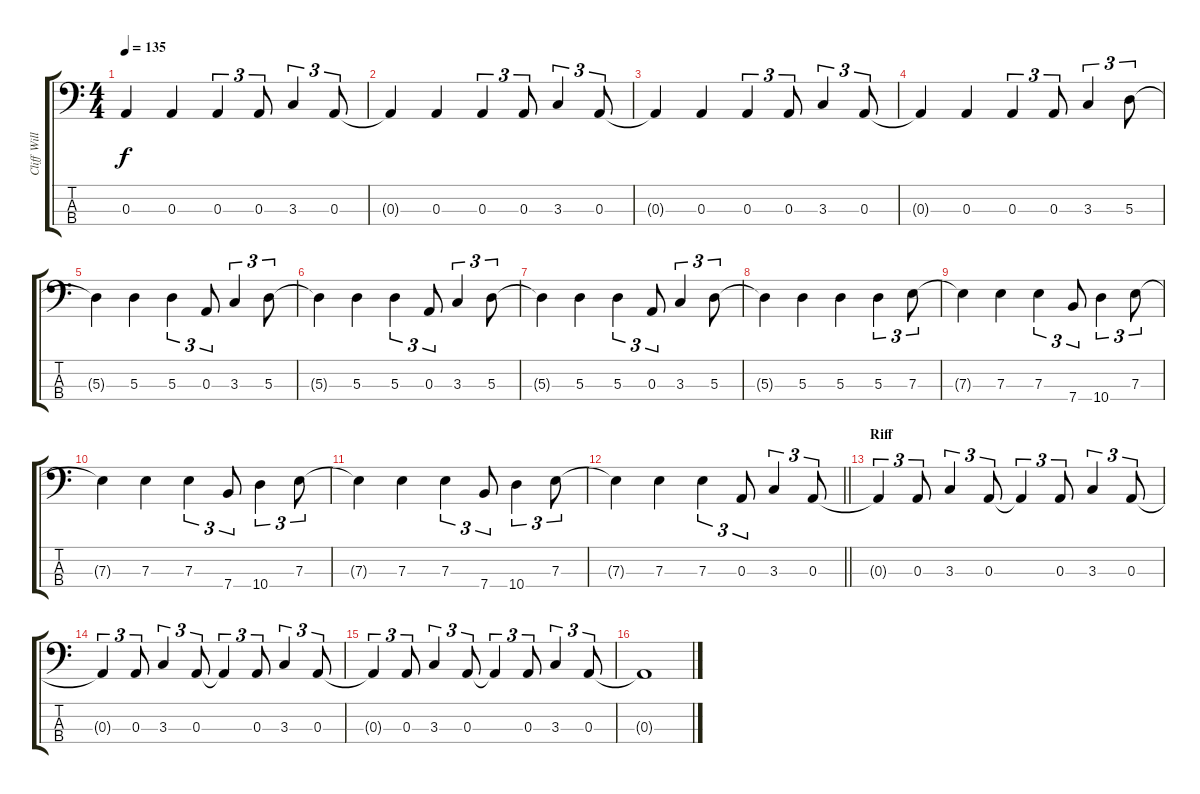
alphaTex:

\track ("Cliff Williams" "Cliff Will") {instrument electricbassfinger}
\staff {score tabs}
\tuning (G2 D2 A1 E1) {hide}
\ts (4 4)
\tempo 135
\clef f4
\ks c
0.3{t}.4{dy f} 0.3.4 0.3.4{tu (3 2)} 0.3.8{tu (3 2)} 3.3.4{tu (3 2)} 0.3.8{tu (3 2)} |
0.3{t}.4 0.3.4 0.3.4{tu (3 2)} 0.3.8{tu (3 2)} 3.3.4{tu (3 2)} 0.3.8{tu (3 2)} |
0.3{t}.4 0.3.4 0.3.4{tu (3 2)} 0.3.8{tu (3 2)} 3.3.4{tu (3 2)} 0.3.8{tu (3 2)} |
0.3{t}.4 0.3.4 0.3.4{tu (3 2)} 0.3.8{tu (3 2)} 3.3.4{tu (3 2)} 5.3.8{tu (3 2)} |
5.3{t}.4 5.3.4 5.3.4{tu (3 2)} 0.3.8{tu (3 2)} 3.3.4{tu (3 2)} 5.3.8{tu (3 2)} |
5.3{t}.4 5.3.4 5.3.4{tu (3 2)} 0.3.8{tu (3 2)} 3.3.4{tu (3 2)} 5.3.8{tu (3 2)} |
5.3{t}.4 5.3.4 5.3.4{tu (3 2)} 0.3.8{tu (3 2)} 3.3.4{tu (3 2)} 5.3.8{tu (3 2)} |
5.3{t}.4 5.3.4 5.3.4 5.3.4{tu (3 2)} 7.3.8{tu (3 2)} |
7.3{t}.4 7.3.4 7.3.4{tu (3 2)} 7.4.8{tu (3 2)} 10.4.4{tu (3 2)} 7.3.8{tu (3 2)} |
7.3{t}.4 7.3.4 7.3.4{tu (3 2)} 7.4.8{tu (3 2)} 10.4.4{tu (3 2)} 7.3.8{tu (3 2)} |
7.3{t}.4 7.3.4 7.3.4{tu (3 2)} 7.4.8{tu (3 2)} 10.4.4{tu (3 2)} 7.3.8{tu (3 2)} |
\barLineRight lightlight
7.3{t}.4 7.3.4 7.3.4{tu (3 2)} 0.3.8{tu (3 2)} 3.3.4{tu (3 2)} 0.3.8{tu (3 2)} |
\section ("" "Riff")
0.3{t}.4{tu (3 2)} 0.3.8{tu (3 2)} 3.3.4{tu (3 2)} 0.3.8{tu (3 2)} 0.3{t}.4{tu (3 2)} 0.3.8{tu (3 2)} 3.3.4{tu (3 2)} 0.3.8{tu (3 2)} |
0.3{t}.4{tu (3 2)} 0.3.8{tu (3 2)} 3.3.4{tu (3 2)} 0.3.8{tu (3 2)} 0.3{t}.4{tu (3 2)} 0.3.8{tu (3 2)} 3.3.4{tu (3 2)} 0.3.8{tu (3 2)} |
0.3{t}.4{tu (3 2)} 0.3.8{tu (3 2)} 3.3.4{tu (3 2)} 0.3.8{tu (3 2)} 0.3{t}.4{tu (3 2)} 0.3.8{tu (3 2)} 3.3.4{tu (3 2)} 0.3.8{tu (3 2)} |
0.3{t}.1
